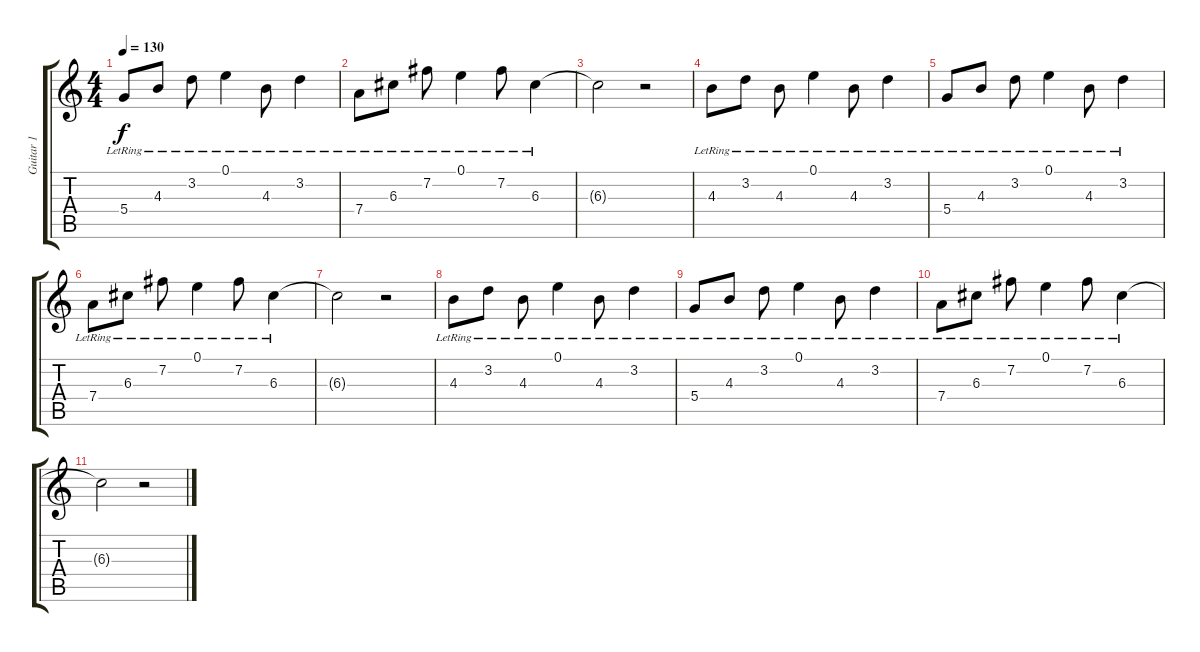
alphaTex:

\track ("Guitar 1" "Guitar 1") {instrument acousticguitarsteel}
\staff {score tabs}
\tuning (E4 B3 G3 D3 A2 E2) {hide}
\ts (4 4)
\tempo 130
\clef g2
\ks c
5.4{lr}.8{dy f} 4.3{lr}.8 3.2{lr}.8 0.1{lr}.4 4.3{lr}.8 3.2{lr}.4 |
7.4{lr}.8 6.3{lr}.8 7.2{lr}.8 0.1{lr}.4 7.2{lr}.8 6.3{lr}.4 |
6.3{t}.2 r.2 |
4.3{lr}.8 3.2{lr}.8 4.3{lr}.8 0.1{lr}.4 4.3{lr}.8 3.2{lr}.4 |
5.4{lr}.8 4.3{lr}.8 3.2{lr}.8 0.1{lr}.4 4.3{lr}.8 3.2{lr}.4 |
7.4{lr}.8 6.3{lr}.8 7.2{lr}.8 0.1{lr}.4 7.2{lr}.8 6.3{lr}.4 |
6.3{t}.2 r.2 |
4.3{lr}.8 3.2{lr}.8 4.3{lr}.8 0.1{lr}.4 4.3{lr}.8 3.2{lr}.4 |
5.4{lr}.8 4.3{lr}.8 3.2{lr}.8 0.1{lr}.4 4.3{lr}.8 3.2{lr}.4 |
7.4{lr}.8 6.3{lr}.8 7.2{lr}.8 0.1{lr}.4 7.2{lr}.8 6.3{lr}.4 |
6.3{t}.2 r.2
